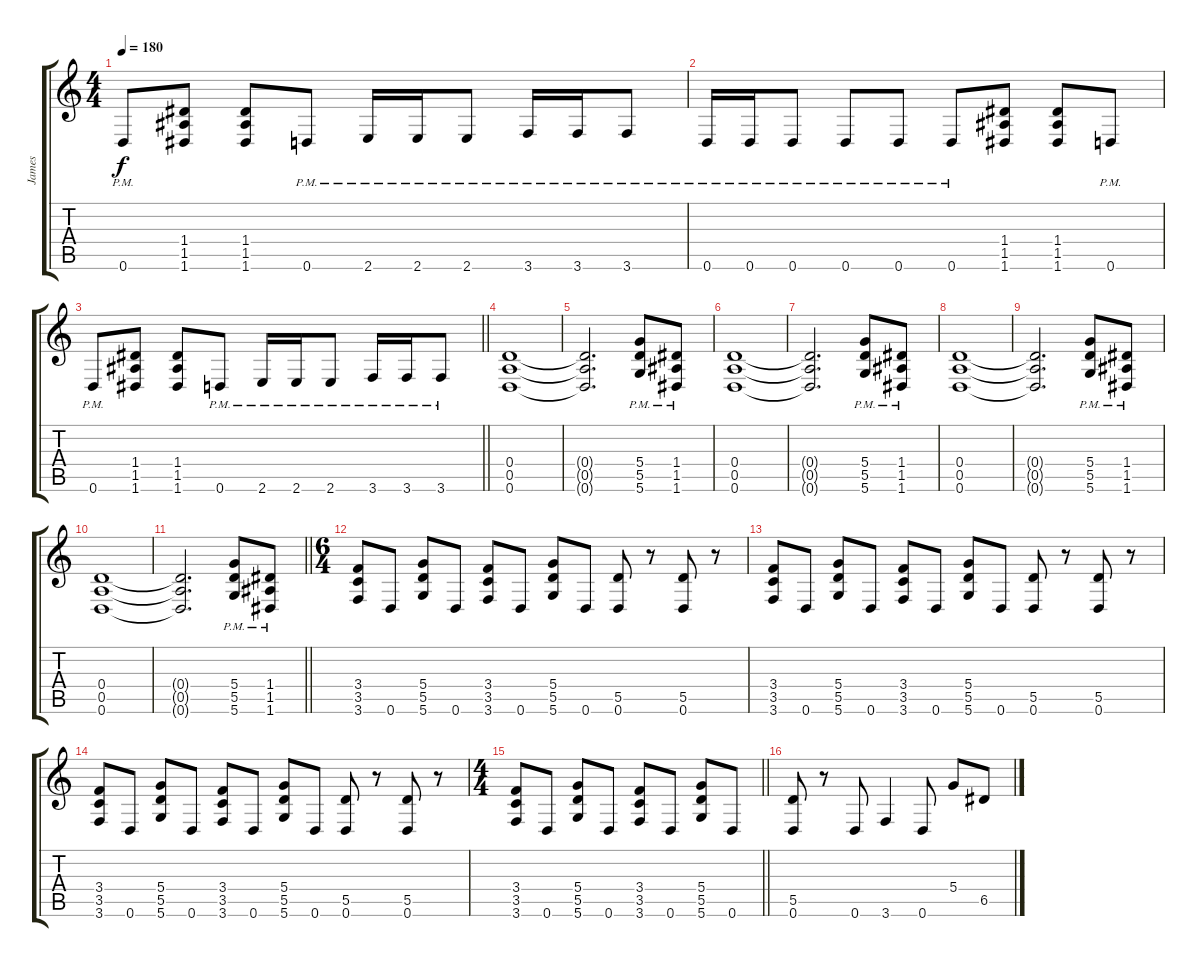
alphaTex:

\track ("James" "James") {instrument distortionguitar}
\staff {score tabs}
\tuning (E4 B3 G3 D3 A2 D2) {hide}
\ts (4 4)
\tempo 180
\clef g2
\ks c
0.6{pm}.8{dy f} (1.4 1.5 1.6).8 (1.4 1.5 1.6).8 0.6{pm}.8 2.6{pm}.16 2.6{pm}.16 2.6{pm}.8 3.6{pm}.16 3.6{pm}.16 3.6{pm}.8 |
0.6{pm}.16 0.6{pm}.16 0.6{pm}.8 0.6{pm}.8 0.6{pm}.8 0.6{pm}.8 (1.4 1.5 1.6).8 (1.4 1.5 1.6).8 0.6{pm}.8 |
\barLineRight lightlight
0.6{pm}.8 (1.4 1.5 1.6).8 (1.4 1.5 1.6).8 0.6{pm}.8 2.6{pm}.16 2.6{pm}.16 2.6{pm}.8 3.6{pm}.16 3.6{pm}.16 3.6{pm}.8 |
\section ("" "")
(0.4 0.5 0.6).1 |
(0.4{t} 0.5{t} 0.6{t}).2{d} (5.4{pm} 5.5{pm} 5.6{pm}).8 (1.4{pm} 1.5{pm} 1.6{pm}).8 |
(0.4 0.5 0.6).1 |
(0.4{t} 0.5{t} 0.6{t}).2{d} (5.4{pm} 5.5{pm} 5.6{pm}).8 (1.4{pm} 1.5{pm} 1.6{pm}).8 |
(0.4 0.5 0.6).1 |
(0.4{t} 0.5{t} 0.6{t}).2{d} (5.4{pm} 5.5{pm} 5.6{pm}).8 (1.4{pm} 1.5{pm} 1.6{pm}).8 |
(0.4 0.5 0.6).1 |
\barLineRight lightlight
(0.4{t} 0.5{t} 0.6{t}).2{d} (5.4{pm} 5.5{pm} 5.6{pm}).8 (1.4{pm} 1.5{pm} 1.6{pm}).8 |
\ts (6 4)
\section ("" "")
(3.4 3.5 3.6).8 0.6.8 (5.4 5.5 5.6).8 0.6.8 (3.4 3.5 3.6).8 0.6.8 (5.4 5.5 5.6).8 0.6.8 (5.5 0.6).8 r.8 (5.5 0.6).8 r.8 |
(3.4 3.5 3.6).8 0.6.8 (5.4 5.5 5.6).8 0.6.8 (3.4 3.5 3.6).8 0.6.8 (5.4 5.5 5.6).8 0.6.8 (5.5 0.6).8 r.8 (5.5 0.6).8 r.8 |
(3.4 3.5 3.6).8 0.6.8 (5.4 5.5 5.6).8 0.6.8 (3.4 3.5 3.6).8 0.6.8 (5.4 5.5 5.6).8 0.6.8 (5.5 0.6).8 r.8 (5.5 0.6).8 r.8 |
\ts (4 4)
\barLineRight lightlight
(3.4 3.5 3.6).8 0.6.8 (5.4 5.5 5.6).8 0.6.8 (3.4 3.5 3.6).8 0.6.8 (5.4 5.5 5.6).8 0.6.8 |
\section ("" "")
(5.5 0.6).8 r.8 0.6.8 3.6.4 0.6.8 5.4.8 6.5.8
